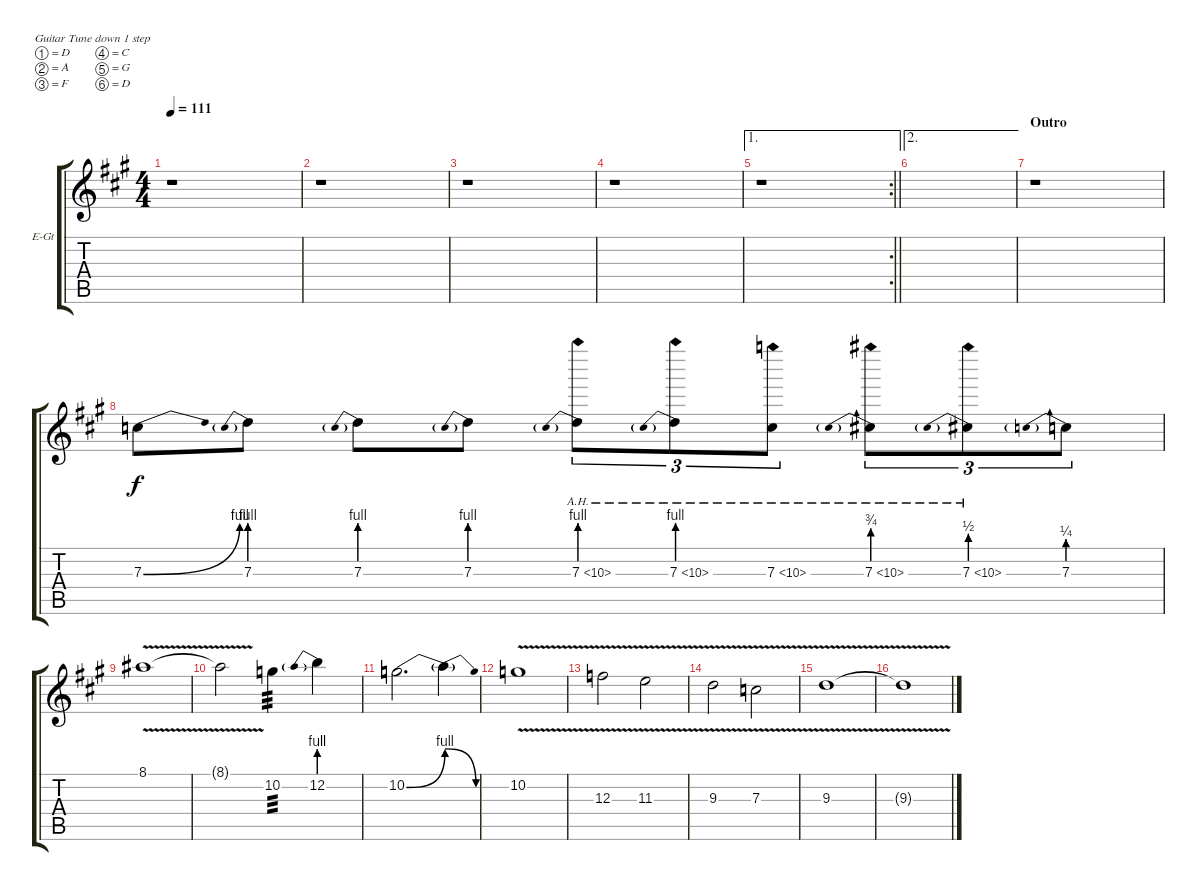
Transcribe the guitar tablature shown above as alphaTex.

\bracketExtendMode groupsimilarinstruments
\firstSystemTrackNameOrientation horizontal
\otherSystemsTrackNameOrientation horizontal
\track ("Lead" "E-Gt") {instrument distortionguitar}
\staff {score tabs}
\tuning (D4 A3 F3 C3 G2 D2)
\ts (4 4)
\tempo 111
\clef g2
\ks a
r.1{dy f} |
r.1 |
r.1 |
r.1 |
\ae 1
\rc 2
\barLineRight lightlight
r.1 |
\ae 2
|
\section ("" "Outro")
r.1 |
7.3{be (bend 0 0 60 4)}.8 7.3{be (prebend 0 4 60 4)}.8 7.3{be (prebend 0 4 60 4)}.8 7.3{be (prebend 0 4 60 4)}.8 7.3{be (prebend 0 4 60 4) ah 3}.8{tu (3 2)} 7.3{be (prebend 0 4 60 4) ah 3}.8{tu (3 2)} 7.3{ah 3}.8{tu (3 2)} 7.3{be (prebend 0 3 60 3) ah 3}.8{tu (3 2)} 7.3{be (prebend 0 2 60 2) ah 3}.8{tu (3 2)} 7.3{be (prebend 0 1 60 1)}.8{tu (3 2)} |
8.1{v}.1 |
8.1{v t}.2 10.2.4{tp 3} 12.2{be (prebend 0 4 60 4)}.4 |
10.2{be (bend 0 0 60 4)}.2{d} 10.2{be (release 0 4 60 0) t}.4 |
10.2{v}.1 |
12.3{v}.2 11.3{v}.2 |
9.3{v}.2 7.3{v}.2 |
9.3{v}.1 |
9.3{v t}.1
